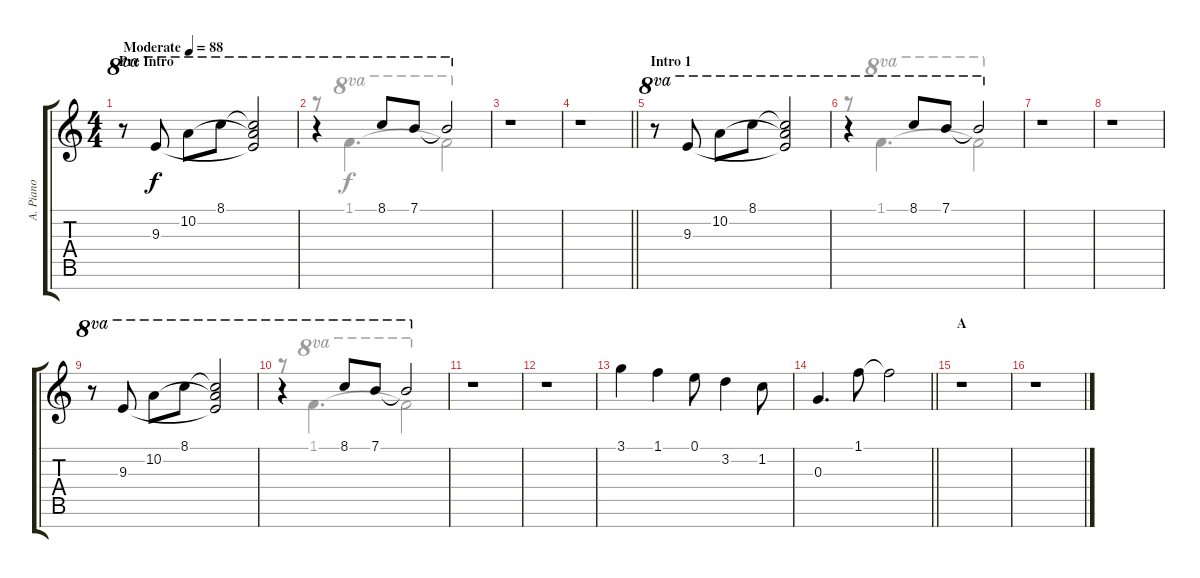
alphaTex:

\track ("A. Piano" "A. Piano") {instrument acousticgrandpiano}
\staff {score tabs}
\tuning (E5 B4 G4 D4 A3 E3 B2) {hide}
\voice
\ts (4 4)
\section ("" "Pre Intro")
\tempo (88 "Moderate")
\clef g2
\ks c
r.8{ot 8va dy f instrument acousticgrandpiano} 9.3.8{ot 8va} 10.2.8{ot 8va} 8.1.8{ot 8va} (8.1{t} 10.2{t} 9.3{t}).2{ot 8va} |
r.4{ot 8va} 8.1.8{ot 8va} 7.1.8{ot 8va} 7.1{t}.2{ot 8va} |
r.1 |
\barLineRight lightlight
r.1 |
\section ("" "Intro 1")
r.8{ot 8va} 9.3.8{ot 8va} 10.2.8{ot 8va} 8.1.8{ot 8va} (8.1{t} 10.2{t} 9.3{t}).2{ot 8va} |
r.4{ot 8va} 8.1.8{ot 8va} 7.1.8{ot 8va} 7.1{t}.2{ot 8va} |
r.1 |
r.1 |
r.8{ot 8va} 9.3.8{ot 8va} 10.2.8{ot 8va} 8.1.8{ot 8va} (8.1{t} 10.2{t} 9.3{t}).2{ot 8va} |
r.4{ot 8va} 8.1.8{ot 8va} 7.1.8{ot 8va} 7.1{t}.2{ot 8va} |
r.1 |
r.1 |
3.1.4 1.1.4 0.1.8 3.2.4 1.2.8 |
\barLineRight lightlight
0.3.4{d} 1.1.8 1.1{t}.2 |
\section ("" "A")
r.1 |
r.1
\voice
\clef g2
\ottava regular
\simile none
\ks c
|
r.8 1.1.4{d ot 8va} 1.1{t}.2{ot 8va} |
|
\barLineRight lightlight
|
|
r.8 1.1.4{d ot 8va} 1.1{t}.2{ot 8va} |
|
|
|
r.8 1.1.4{d ot 8va} 1.1{t}.2{ot 8va} |
|
|
|
\barLineRight lightlight
|
|
